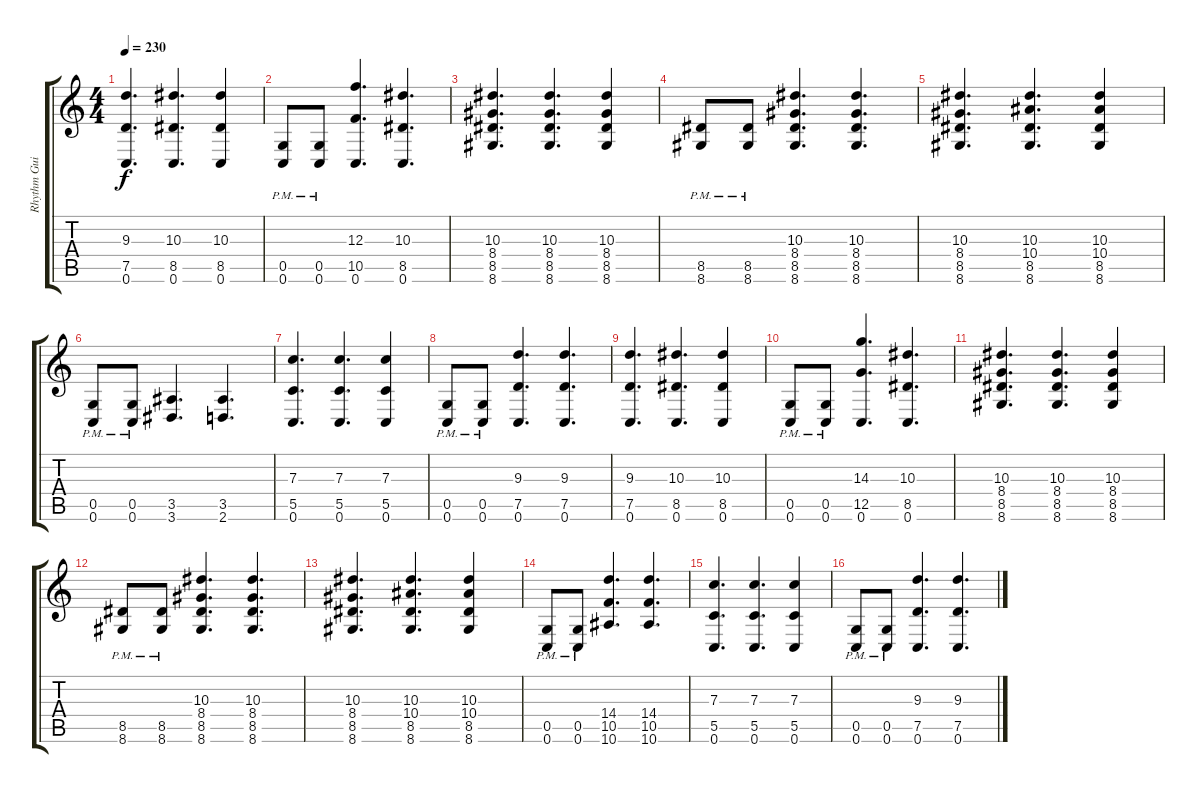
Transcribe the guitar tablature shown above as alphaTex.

\track ("Rhythm Guitar" "Rhythm Gui") {instrument overdrivenguitar}
\staff {score tabs}
\tuning (D4 A3 F3 C3 G2 C2) {hide}
\ts (4 4)
\tempo 230
\clef g2
\ks c
(9.3 7.5 0.6).4{d dy f} (10.3 8.5 0.6).4{d} (10.3 8.5 0.6).4 |
(0.5{pm} 0.6{pm}).8 (0.5{pm} 0.6{pm}).8 (12.3 10.5 0.6).4{d} (10.3 8.5 0.6).4{d} |
(10.3 8.4 8.5 8.6).4{d} (10.3 8.4 8.5 8.6).4{d} (10.3 8.4 8.5 8.6).4 |
(8.5{pm} 8.6{pm}).8 (8.5{pm} 8.6{pm}).8 (10.3 8.4 8.5 8.6).4{d} (10.3 8.4 8.5 8.6).4{d} |
(10.3 8.4 8.5 8.6).4{d} (10.3 10.4 8.5 8.6).4{d} (10.3 10.4 8.5 8.6).4 |
(0.5{pm} 0.6{pm}).8 (0.5{pm} 0.6{pm}).8 (3.5 3.6).4{d} (3.5 2.6).4{d} |
(7.3 5.5 0.6).4{d} (7.3 5.5 0.6).4{d} (7.3 5.5 0.6).4 |
(0.5{pm} 0.6{pm}).8 (0.5{pm} 0.6{pm}).8 (9.3 7.5 0.6).4{d} (9.3 7.5 0.6).4{d} |
(9.3 7.5 0.6).4{d} (10.3 8.5 0.6).4{d} (10.3 8.5 0.6).4 |
(0.5{pm} 0.6{pm}).8 (0.5{pm} 0.6{pm}).8 (14.3 12.5 0.6).4{d} (10.3 8.5 0.6).4{d} |
(10.3 8.4 8.5 8.6).4{d} (10.3 8.4 8.5 8.6).4{d} (10.3 8.4 8.5 8.6).4 |
(8.5{pm} 8.6{pm}).8 (8.5{pm} 8.6{pm}).8 (10.3 8.4 8.5 8.6).4{d} (10.3 8.4 8.5 8.6).4{d} |
(10.3 8.4 8.5 8.6).4{d} (10.3 10.4 8.5 8.6).4{d} (10.3 10.4 8.5 8.6).4 |
(0.5{pm} 0.6{pm}).8 (0.5{pm} 0.6{pm}).8 (14.4 10.5 10.6).4{d} (14.4 10.5 10.6).4{d} |
(7.3 5.5 0.6).4{d} (7.3 5.5 0.6).4{d} (7.3 5.5 0.6).4 |
(0.5{pm} 0.6{pm}).8 (0.5{pm} 0.6{pm}).8 (9.3 7.5 0.6).4{d} (9.3 7.5 0.6).4{d}
